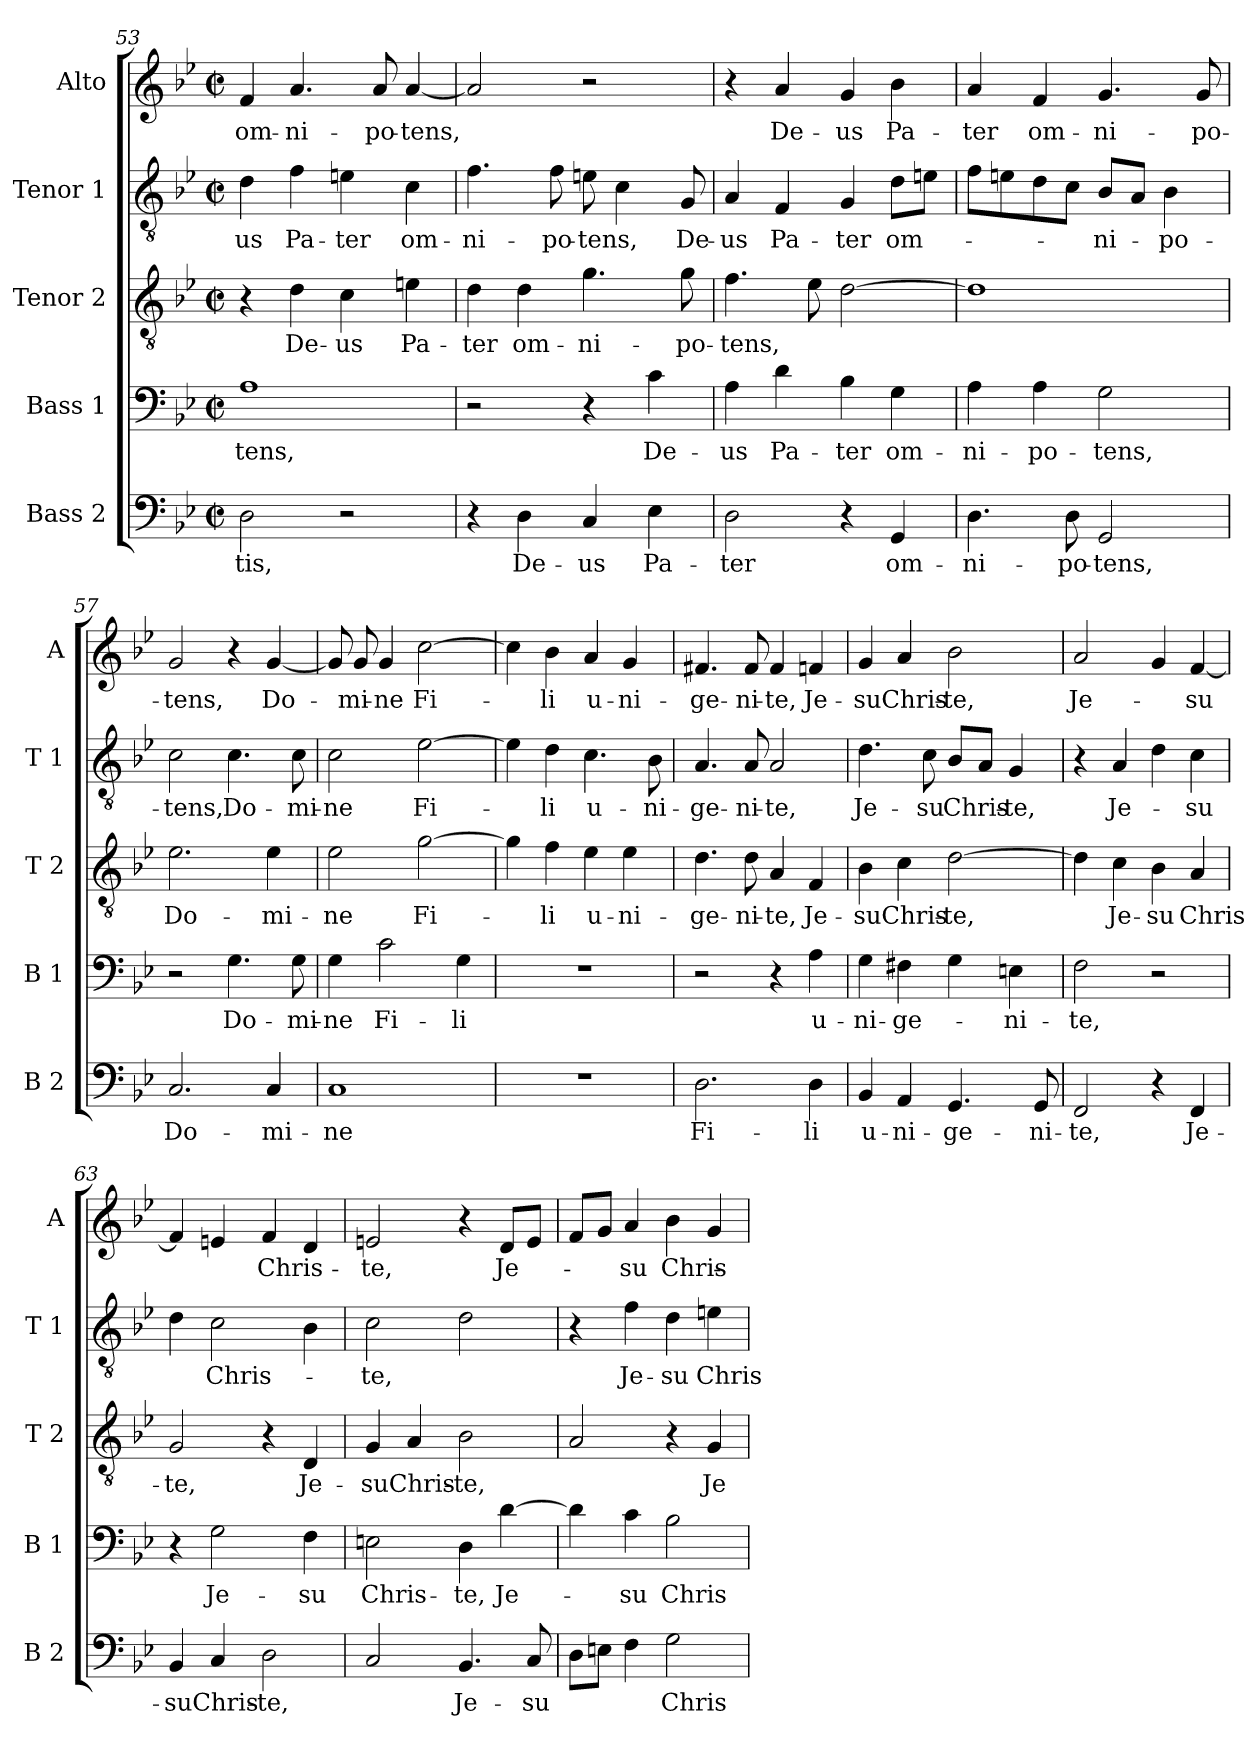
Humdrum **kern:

**kern	**text	**kern	**text	**kern	**text	**kern	**text	**kern	**text
*part5	*part5	*part4	*part4	*part3	*part3	*part2	*part2	*part1	*part1
*staff5	*staff5	*staff4	*staff4	*staff3	*staff3	*staff2	*staff2	*staff1	*staff1
*I"Bass 2	*	*I"Bass 1	*	*I"Tenor 2	*	*I"Tenor 1	*	*I"Alto	*
*I'B 2	*	*I'B 1	*	*I'T 2	*	*I'T 1	*	*I'A	*
*clefF4	*	*clefF4	*	*clefGv2	*	*clefGv2	*	*clefG2	*
*k[b-e-]	*	*k[b-e-]	*	*k[b-e-]	*	*k[b-e-]	*	*k[b-e-]	*
*B-:	*	*B-:	*	*B-:	*	*B-:	*	*B-:	*
*M2/2	*	*M2/2	*	*M2/2	*	*M2/2	*	*M2/2	*
*met(c|)	*	*met(c|)	*	*met(c|)	*	*met(c|)	*	*met(c|)	*
=53	=53	=53	=53	=53	=53	=53	=53	=53	=53
!	!LO:LY:b	!	!LO:LY:b	!	!	!	!LO:LY:b	!	!LO:LY:b
2D\	-tis,	1A	-tens,	4r	.	4d\	-us	4f/	om-
!	!	!	!	!	!LO:LY:b	!	!LO:LY:b	!	!LO:LY:b
.	.	.	.	4d\	De-	4f\	Pa-	4.a/	-ni-
!	!	!	!	!	!LO:LY:b	!	!LO:LY:b	!	!
2r	.	.	.	4c\	-us	4en\	-ter	.	.
!	!	!	!	!	!	!	!	!	!LO:LY:b
.	.	.	.	.	.	.	.	8a/	-po-
!	!	!	!	!	!LO:LY:b	!	!LO:LY:b	!	!LO:LY:b
.	.	.	.	4en\	Pa-	4c\	om-	[4a/	-tens,
=54	=54	=54	=54	=54	=54	=54	=54	=54	=54
!	!	!	!	!	!LO:LY:b	!	!LO:LY:b	!	!
4r	.	2r	.	4d\	-ter	4.f\	-ni-	2a/]	.
!	!LO:LY:b	!	!	!	!LO:LY:b	!	!	!	!
4D\	De-	.	.	4d\	om-	.	.	.	.
!	!	!	!	!	!	!	!LO:LY:b	!	!
.	.	.	.	.	.	8f\	-po-	.	.
!	!LO:LY:b	!	!	!	!LO:LY:b	!	!LO:LY:b	!	!
4C/	-us	4r	.	4.g\	-ni-	8en\	-tens,	2r	.
.	.	.	.	.	.	4c\	.	.	.
!	!LO:LY:b	!	!LO:LY:b	!	!	!	!	!	!
4E-\	Pa-	4c\	De-	.	.	.	.	.	.
!	!	!	!	!	!LO:LY:b	!	!LO:LY:b	!	!
.	.	.	.	8g\	-po-	8G/	De-	.	.
=55	=55	=55	=55	=55	=55	=55	=55	=55	=55
!	!LO:LY:b	!	!LO:LY:b	!	!LO:LY:b	!	!LO:LY:b	!	!
2D\	-ter	4A\	-us	4.f\	-tens,	4A/	-us	4r	.
!	!	!	!LO:LY:b	!	!	!	!LO:LY:b	!	!LO:LY:b
.	.	4d\	Pa-	.	.	4F/	Pa-	4a/	De-
.	.	.	.	8e-\	.	.	.	.	.
!	!	!	!LO:LY:b	!	!	!	!LO:LY:b	!	!LO:LY:b
4r	.	4B-\	-ter	[2d\	.	4G/	-ter	4g/	-us
!	!LO:LY:b	!	!LO:LY:b	!	!	!	!LO:LY:b	!	!LO:LY:b
4GG/	om-	4G\	om-	.	.	8d\L	om-	4b-\	Pa-
.	.	.	.	.	.	8en\J	.	.	.
!!LO:LB:g=z
=56	=56	=56	=56	=56	=56	=56	=56	=56	=56
!	!LO:LY:b	!	!LO:LY:b	!	!	!	!	!	!LO:LY:b
4.D\	-ni-	4A\	-ni-	1d]	.	8f\L	.	4a/	-ter
.	.	.	.	.	.	8en\	.	.	.
!	!	!	!LO:LY:b	!	!	!	!	!	!LO:LY:b
.	.	4A\	-po-	.	.	8d\	.	4f/	om-
!	!LO:LY:b	!	!	!	!	!	!	!	!
8D\	-po-	.	.	.	.	8c\J	.	.	.
!	!LO:LY:b	!	!LO:LY:b	!	!	!	!LO:LY:b	!	!LO:LY:b
2GG/	-tens,	2G\	-tens,	.	.	8B-/L	-ni-	4.g/	-ni-
.	.	.	.	.	.	8A/J	.	.	.
!	!	!	!	!	!	!	!LO:LY:b	!	!
.	.	.	.	.	.	4B-\	-po-	.	.
!	!	!	!	!	!	!	!	!	!LO:LY:b
.	.	.	.	.	.	.	.	8g/	-po-
=57	=57	=57	=57	=57	=57	=57	=57	=57	=57
!	!LO:LY:b	!	!	!	!LO:LY:b	!	!LO:LY:b	!	!LO:LY:b
2.C/	Do-	2r	.	2.e-\	Do-	2c\	-tens,	2g/	-tens,
!	!	!	!LO:LY:b	!	!	!	!LO:LY:b	!	!
.	.	4.G\	Do-	.	.	4.c\	Do-	4r	.
!	!LO:LY:b	!	!	!	!LO:LY:b	!	!	!	!LO:LY:b
4C/	-mi-	.	.	4e-\	-mi-	.	.	[4g/	Do-
!	!	!	!LO:LY:b	!	!	!	!LO:LY:b	!	!
.	.	8G\	-mi-	.	.	8c\	-mi-	.	.
=58	=58	=58	=58	=58	=58	=58	=58	=58	=58
!	!LO:LY:b	!	!LO:LY:b	!	!LO:LY:b	!	!LO:LY:b	!	!
1C	-ne	4G\	-ne	2e-\	-ne	2c\	-ne	8g/]	.
!	!	!	!	!	!	!	!	!	!LO:LY:b
.	.	.	.	.	.	.	.	8g/	-mi-
!	!	!	!LO:LY:b	!	!	!	!	!	!LO:LY:b
.	.	2c\	Fi-	.	.	.	.	4g/	-ne
!	!	!	!	!	!LO:LY:b	!	!LO:LY:b	!	!LO:LY:b
.	.	.	.	[2g\	Fi-	[2e-\	Fi-	[2cc\	Fi-
!	!	!	!LO:LY:b	!	!	!	!	!	!
.	.	4G\	-li	.	.	.	.	.	.
=59	=59	=59	=59	=59	=59	=59	=59	=59	=59
1r	.	1r	.	4g\]	.	4e-\]	.	4cc\]	.
!	!	!	!	!	!LO:LY:b	!	!LO:LY:b	!	!LO:LY:b
.	.	.	.	4f\	-li	4d\	-li	4b-\	-li
!	!	!	!	!	!LO:LY:b	!	!LO:LY:b	!	!LO:LY:b
.	.	.	.	4e-\	u-	4.c\	u-	4a/	u-
!	!	!	!	!	!LO:LY:b	!	!	!	!LO:LY:b
.	.	.	.	4e-\	-ni-	.	.	4g/	-ni-
!	!	!	!	!	!	!	!LO:LY:b	!	!
.	.	.	.	.	.	8B-\	-ni-	.	.
=60	=60	=60	=60	=60	=60	=60	=60	=60	=60
!	!LO:LY:b	!	!	!	!LO:LY:b	!	!LO:LY:b	!	!LO:LY:b
2.D\	Fi-	2r	.	4.d\	-ge-	4.A/	-ge-	4.f#X/	-ge-
!	!	!	!	!	!LO:LY:b	!	!LO:LY:b	!	!LO:LY:b
.	.	.	.	8d\	-ni-	8A/	-ni-	8f#/	-ni-
!	!	!	!	!	!LO:LY:b	!	!LO:LY:b	!	!LO:LY:b
.	.	4r	.	4A/	-te,	2A/	-te,	4f#/	-te,
!	!LO:LY:b	!	!LO:LY:b	!	!LO:LY:b	!	!	!	!LO:LY:b
4D\	-li	4A\	u-	4F/	Je-	.	.	4fn/	Je-
=61	=61	=61	=61	=61	=61	=61	=61	=61	=61
!	!LO:LY:b	!	!LO:LY:b	!	!LO:LY:b	!	!LO:LY:b	!	!LO:LY:b
4BB-/	u-	4G\	-ni-	4B-\	-su	4.d\	Je-	4g/	-su
!	!LO:LY:b	!	!LO:LY:b	!	!LO:LY:b	!	!	!	!LO:LY:b
4AA/	-ni-	4F#X\	-ge-	4c\	Chris-	.	.	4a/	Chris-
!	!	!	!	!	!	!	!LO:LY:b	!	!
.	.	.	.	.	.	8c\	-su	.	.
!	!LO:LY:b	!	!	!	!LO:LY:b	!	!LO:LY:b	!	!LO:LY:b
4.GG/	-ge-	4G\	.	[2d\	-te,	8B-/L	Chris-	2b-\	-te,
.	.	.	.	.	.	8A/J	.	.	.
!	!	!	!LO:LY:b	!	!	!	!LO:LY:b	!	!
.	.	4En\	-ni-	.	.	4G/	-te,	.	.
!	!LO:LY:b	!	!	!	!	!	!	!	!
8GG/	-ni-	.	.	.	.	.	.	.	.
!!LO:LB:g=z
=62	=62	=62	=62	=62	=62	=62	=62	=62	=62
!	!LO:LY:b	!	!LO:LY:b	!	!	!	!	!	!LO:LY:b
2FF/	-te,	2F\	-te,	4d\]	.	4r	.	2a/	Je-
!	!	!	!	!	!LO:LY:b	!	!LO:LY:b	!	!
.	.	.	.	4c\	Je-	4A/	Je-	.	.
!	!	!	!	!	!LO:LY:b	!	!	!	!
4r	.	2r	.	4B-\	-su	4d\	.	4g/	.
!	!LO:LY:b	!	!	!	!LO:LY:b	!	!LO:LY:b	!	!LO:LY:b
4FF/	Je-	.	.	4A/	Chris-	4c\	-su	[4f/	-su
=63	=63	=63	=63	=63	=63	=63	=63	=63	=63
!	!LO:LY:b	!	!	!	!LO:LY:b	!	!	!	!
4BB-/	-su	4r	.	2G/	-te,	4d\	.	4f/]	.
!	!LO:LY:b	!	!LO:LY:b	!	!	!	!LO:LY:b	!	!
4C/	Chris-	2G\	Je-	.	.	2c\	Chris-	4en/	.
!	!LO:LY:b	!	!	!	!	!	!	!	!LO:LY:b
2D\	-te,	.	.	4r	.	.	.	4f/	Chris-
!	!	!	!LO:LY:b	!	!LO:LY:b	!	!	!	!
.	.	4F\	-su	4D/	Je-	4B-\	.	4d/	.
=64	=64	=64	=64	=64	=64	=64	=64	=64	=64
!	!	!	!LO:LY:b	!	!LO:LY:b	!	!LO:LY:b	!	!LO:LY:b
2C/	.	2En\	Chris-	4G/	-su	2c\	-te,	2en/	-te,
!	!	!	!	!	!LO:LY:b	!	!	!	!
.	.	.	.	4A/	Chris-	.	.	.	.
!	!LO:LY:b	!	!LO:LY:b	!	!LO:LY:b	!	!	!	!
4.BB-/	Je-	4D\	-te,	2B-\	-te,	2d\	.	4r	.
!	!	!	!LO:LY:b	!	!	!	!	!	!LO:LY:b
.	.	[4d\	Je-	.	.	.	.	8d/L	Je-
!	!LO:LY:b	!	!	!	!	!	!	!	!
8C/	-su	.	.	.	.	.	.	8e/J	.
=65	=65	=65	=65	=65	=65	=65	=65	=65	=65
8D\L	.	4d\]	.	2A/	.	4r	.	8f/L	.
8En\J	.	.	.	.	.	.	.	8g/J	.
!	!	!	!LO:LY:b	!	!	!	!LO:LY:b	!	!LO:LY:b
4F\	.	4c\	-su	.	.	4f\	Je-	4a/	-su
!	!LO:LY:b	!	!LO:LY:b	!	!	!	!LO:LY:b	!	!LO:LY:b
2G\	Chris-	2B-\	Chris-	4r	.	4d\	-su	4b-\	Chris-
!	!	!	!	!	!LO:LY:b	!	!LO:LY:b	!	!
.	.	.	.	4G/	Je-	4en\	Chris-	4g/	.
=	=	=	=	=	=	=	=	=	=
*-	*-	*-	*-	*-	*-	*-	*-	*-	*-
